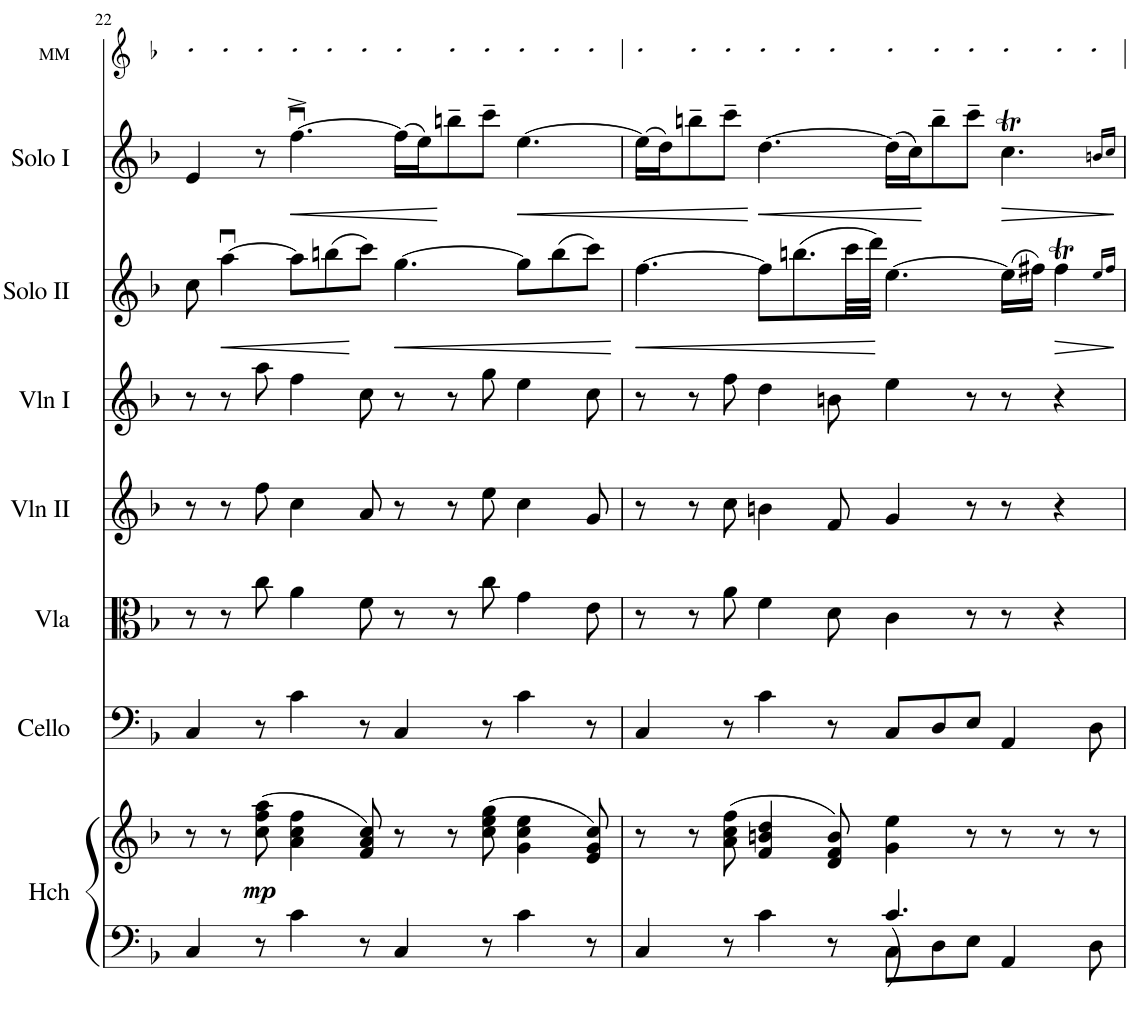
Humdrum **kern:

**kern	**kern	**dynam	**kern	**kern	**kern	**kern	**kern	**dynam	**kern	**dynam	**kern
*part8	*part8	*part8	*part7	*part6	*part5	*part4	*part3	*part3	*part2	*part2	*part1
*staff9	*staff8	*staff8/9	*staff7	*staff6	*staff5	*staff4	*staff3	*staff3	*staff2	*staff2	*staff1
*I"Harpsichord	*	*	*I"Cello	*I"Viola	*I"Violin II	*I"Violin I	*I"Solo II	*	*I"Solo I	*	*I"MM
*I'Hch	*	*	*I'Cello	*I'Vla	*I'Vln II	*I'Vln I	*I'Solo II	*	*I'Solo I	*	*I'MM
!!LO:PB:g=z
*clefF4	*clefG2	*	*clefF4	*clefC3	*clefG2	*clefG2	*clefG2	*	*clefG2	*	*clefG2
*k[b-]	*k[b-]	*	*k[b-]	*k[b-]	*k[b-]	*k[b-]	*k[b-]	*	*k[b-]	*	*k[b-]
*M12/8	*M12/8	*	*M12/8	*M12/8	*M12/8	*M12/8	*M12/8	*	*M12/8	*	*M12/8
=22	=22	=22	=22	=22	=22	=22	=22	=22	=22	=22	=22
4C/	8r	.	4C/	8r	8r	8r	8cc\	.	4e/	.	8cc!L
!	!	!	!	!	!	!	!	!LO:HP:b	!	!	!
.	8r	.	.	8r	8r	8r	[4aau\	<	.	.	8cc!
!	!	!LO:DY:b	!	!	!	!	!	!	!	!	!
8r	(8cc\ 8ff\ 8aa\	mp	8r	8cc\	8ff\	8aa\	.	.	8r	.	8cc!J
!	!	!	!	!	!	!	!	!	!	!LO:HP:b	!
4c\	4a\ 4cc\ 4ff\	.	4c\	4a\	4cc\	4ff\	8aa\L]	.	[4.ffu^\	<	8cc!L
.	.	.	.	.	.	.	(8bbn\	.	.	.	8cc!
8r	8f/ 8a/ 8cc/)	.	8r	8f\	8a/	8cc\	8ccc\J)	[	.	.	8cc!J
!	!	!	!	!	!	!	!	!LO:HP:b	!	!	!
4C/	8r	.	4C/	8r	8r	8r	[4.gg\	<	(16ff\LL]	.	8cc!L
.	.	.	.	.	.	.	.	.	16ee\J)	.	.
.	8r	.	.	8r	8r	8r	.	.	8bbn~\	[	8cc!
8r	(8cc\ 8ee\ 8gg\	.	8r	8cc\	8ee\	8gg\	.	.	8ccc~\J	.	8cc!J
!	!	!	!	!	!	!	!	!	!	!LO:HP:b	!
4c\	4g\ 4cc\ 4ee\	.	4c\	4g\	4cc\	4ee\	8gg\L]	.	[4.ee\	<	8cc!L
.	.	.	.	.	.	.	(8bb\	.	.	.	8cc!
8r	8e/ 8g/ 8cc/)	.	8r	8e\	8g/	8cc\	8ccc\J)	.	.	.	8cc!J
.	.	.	.	.	.	.	.	[	.	.	.
=23	=23	=23	=23	=23	=23	=23	=23	=23	=23	=23	=23
*^	*	*	*	*	*	*	*	*	*	*	*
!	!	!	!	!	!	!	!	!	!LO:HP:b	!	!	!
4C/	2.ryy	8r	.	4C/	8r	8r	8r	[4.ff\	<	(16ee\LL]	.	8cc!L
.	.	.	.	.	.	.	.	.	.	16dd\J)	.	.
.	.	8r	.	.	8r	8r	8r	.	.	8bbn~>\	.	8cc!
8r	.	(8a\ 8cc\ 8ff\	.	8r	8a\	8cc\	8ff\	.	.	8ccc~>\J	.	8cc!J
!	!	!	!	!	!	!	!	!	!	!	!LO:HP:n=1:b	!
4c\	.	4f/ 4bn/ 4dd/	.	4c\	4f\	4bn\	4dd\	8ff\L]	.	[4.dd\	[ <	8cc!L
.	.	.	.	.	.	.	.	(8.bbn\	.	.	.	8cc!
8r	.	8d/ 8f/ 8b/)	.	8r	8d\	8f/	8bn\	.	.	.	.	8cc!J
.	.	.	.	.	.	.	.	32ccc\LL	.	.	.	.
.	.	.	.	.	.	.	.	32ddd\JJJ)	.	.	.	.
4.c/	8C\L	4g\ 4ee\	.	8C/L	4c\	4g/	4ee\	[4.ee\	[	(16dd\LL]	.	8cc!L
.	.	.	.	.	.	.	.	.	.	16cc\J)	.	.
.	8D\	.	.	8D/	.	.	.	.	.	8bb~>\	[	8cc!
.	8E\J	8r	.	8E/J	8r	8r	8r	.	.	8ccc~>\J	.	8cc!J
!	!	!	!	!	!	!	!	!	!	!	!LO:HP:b	!
4AA/	4.ryy	8r	.	4AA/	8r	8r	8r	(16ee\LL]	.	4.ccT\	>	8cc!L
.	.	.	.	.	.	.	.	16ff#X\JJ)	.	.	.	.
!	!	!	!	!	!	!	!	!	!LO:HP:b	!	!	!
.	.	8r	.	.	4r	4r	4r	4ff#t\	>	.	.	8cc!
8D\	.	8r	.	8D\	.	.	.	.	.	.	.	8cc!J
*v	*v	*	*	*	*	*	*	*	*	*	*	*
.	.	.	.	.	.	.	16qee/LL	.	16qbn/LL	.	.
.	.	.	.	.	.	.	16qff#/JJ	.	16qcc/JJ	.	.
.	.	.	.	.	.	.	.	]	.	]	.
=	=	=	=	=	=	=	=	=	=	=	=
*-	*-	*-	*-	*-	*-	*-	*-	*-	*-	*-	*-
